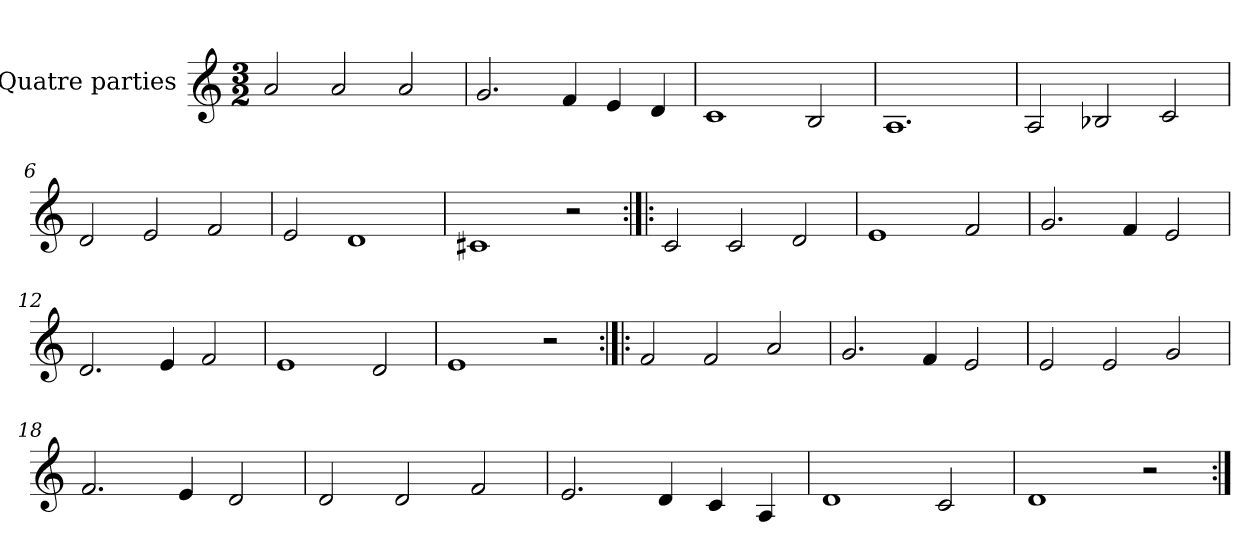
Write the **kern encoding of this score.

**kern
*part1
*staff1
*I"Quatre parties
*clefG2
*k[]
*M3/2
*MM180
=1
2a/
2a/
2a/
=2
2.g/
4f/
4e/
4d/
=3
1c
2B/
=4
1.A
=5
2A/
2B-X/
2c/
=6
2d/
2e/
2f/
=7
2e/
1d
=8
1c#X
2r
=9:|!|:
2c/
2c/
2d/
=10
1e
2f/
=11
2.g/
4f/
2e/
=12
2.d/
4e/
2f/
=13
1e
2d/
=14
1e
2r
=15:|!|:
2f/
2f/
2a/
=16
2.g/
4f/
2e/
=17
2e/
2e/
2g/
=18
2.f/
4e/
2d/
=19
2d/
2d/
2f/
=20
2.e/
4d/
4c/
4A/
=21
1d
2c/
=22
1d
2r
=:|!
*-
